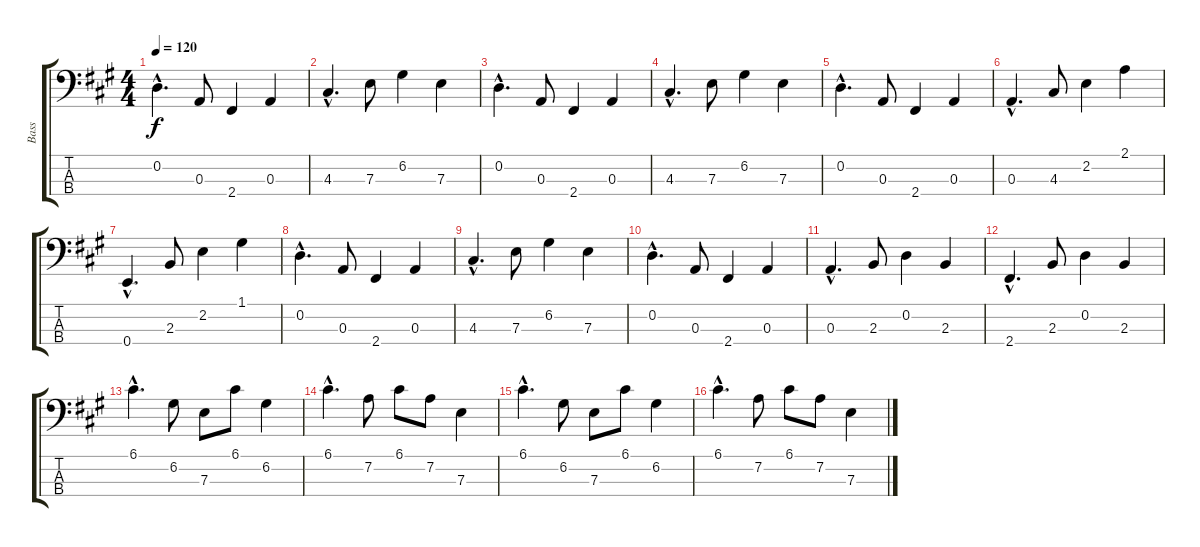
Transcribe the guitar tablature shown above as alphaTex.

\track ("Bass" "Bass") {instrument electricbasspick}
\staff {score tabs}
\tuning (G2 D2 A1 E1) {hide}
\ts (4 4)
\tempo 120
\clef f4
\ks a
0.2{hac}.4{d dy f} 0.3.8 2.4.4 0.3.4 |
4.3{hac}.4{d} 7.3.8 6.2.4 7.3.4 |
0.2{hac}.4{d} 0.3.8 2.4.4 0.3.4 |
4.3{hac}.4{d} 7.3.8 6.2.4 7.3.4 |
0.2{hac}.4{d} 0.3.8 2.4.4 0.3.4 |
0.3{hac}.4{d} 4.3.8 2.2.4 2.1.4 |
0.4{hac}.4{d} 2.3.8 2.2.4 1.1.4 |
0.2{hac}.4{d} 0.3.8 2.4.4 0.3.4 |
4.3{hac}.4{d} 7.3.8 6.2.4 7.3.4 |
0.2{hac}.4{d} 0.3.8 2.4.4 0.3.4 |
0.3{hac}.4{d} 2.3.8 0.2.4 2.3.4 |
2.4{hac}.4{d} 2.3.8 0.2.4 2.3.4 |
6.1{hac}.4{d} 6.2.8 7.3.8 6.1.8 6.2.4 |
6.1{hac}.4{d} 7.2.8 6.1.8 7.2.8 7.3.4 |
6.1{hac}.4{d} 6.2.8 7.3.8 6.1.8 6.2.4 |
6.1{hac}.4{d} 7.2.8 6.1.8 7.2.8 7.3.4
